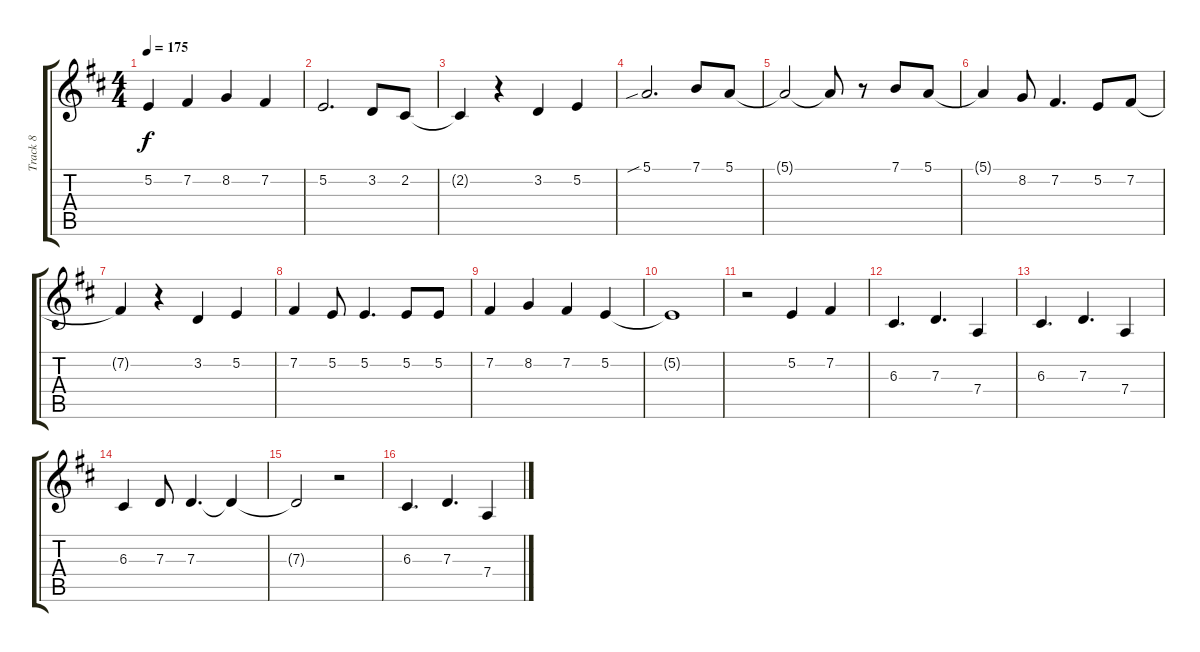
\track ("Track 8" "Track 8") {instrument clarinet}
\staff {score tabs}
\tuning (E4 B3 G3 D3 A2 E2) {hide}
\ts (4 4)
\tempo 175
\clef g2
\ks d
5.2.4{dy f} 7.2.4 8.2.4 7.2.4 |
5.2.2{d} 3.2.8 2.2.8 |
2.2{t}.4 r.4 3.2.4 5.2.4 |
5.1{sib}.2{d} 7.1.8 5.1.8 |
5.1{t}.2 5.1{t}.8 r.8 7.1.8 5.1.8 |
5.1{t}.4 8.2.8 7.2.4{d} 5.2.8 7.2.8 |
7.2{t}.4 r.4 3.2.4 5.2.4 |
7.2.4 5.2.8 5.2.4{d} 5.2.8 5.2.8 |
7.2.4 8.2.4 7.2.4 5.2.4 |
5.2{t}.1 |
r.2 5.2.4 7.2.4 |
6.3.4{d} 7.3.4{d} 7.4.4 |
6.3.4{d} 7.3.4{d} 7.4.4 |
6.3.4 7.3.8 7.3.4{d} 7.3{t}.4 |
7.3{t}.2 r.2 |
6.3.4{d} 7.3.4{d} 7.4.4
